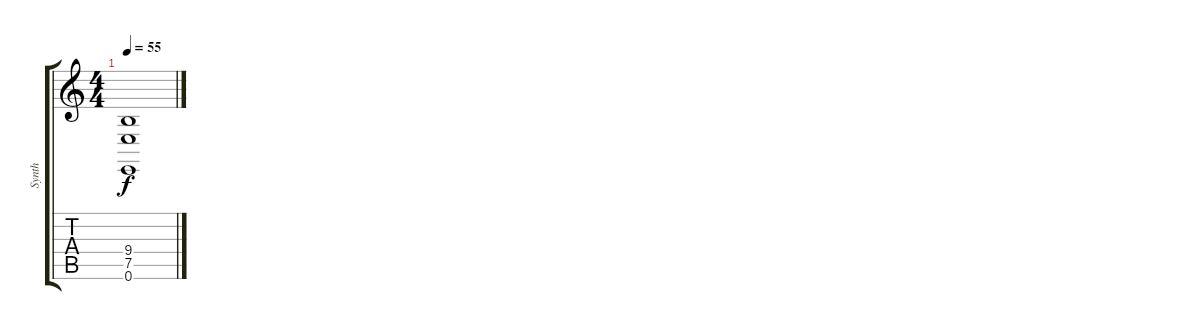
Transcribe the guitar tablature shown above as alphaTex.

\track ("Synth" "Synth") {instrument stringensemble1}
\staff {score tabs}
\tuning (E4 B3 G3 D3 A2 E2) {hide}
\ts (4 4)
\tempo 55
\clef g2
\ks c
(9.4 7.5 0.6).1{dy f}
